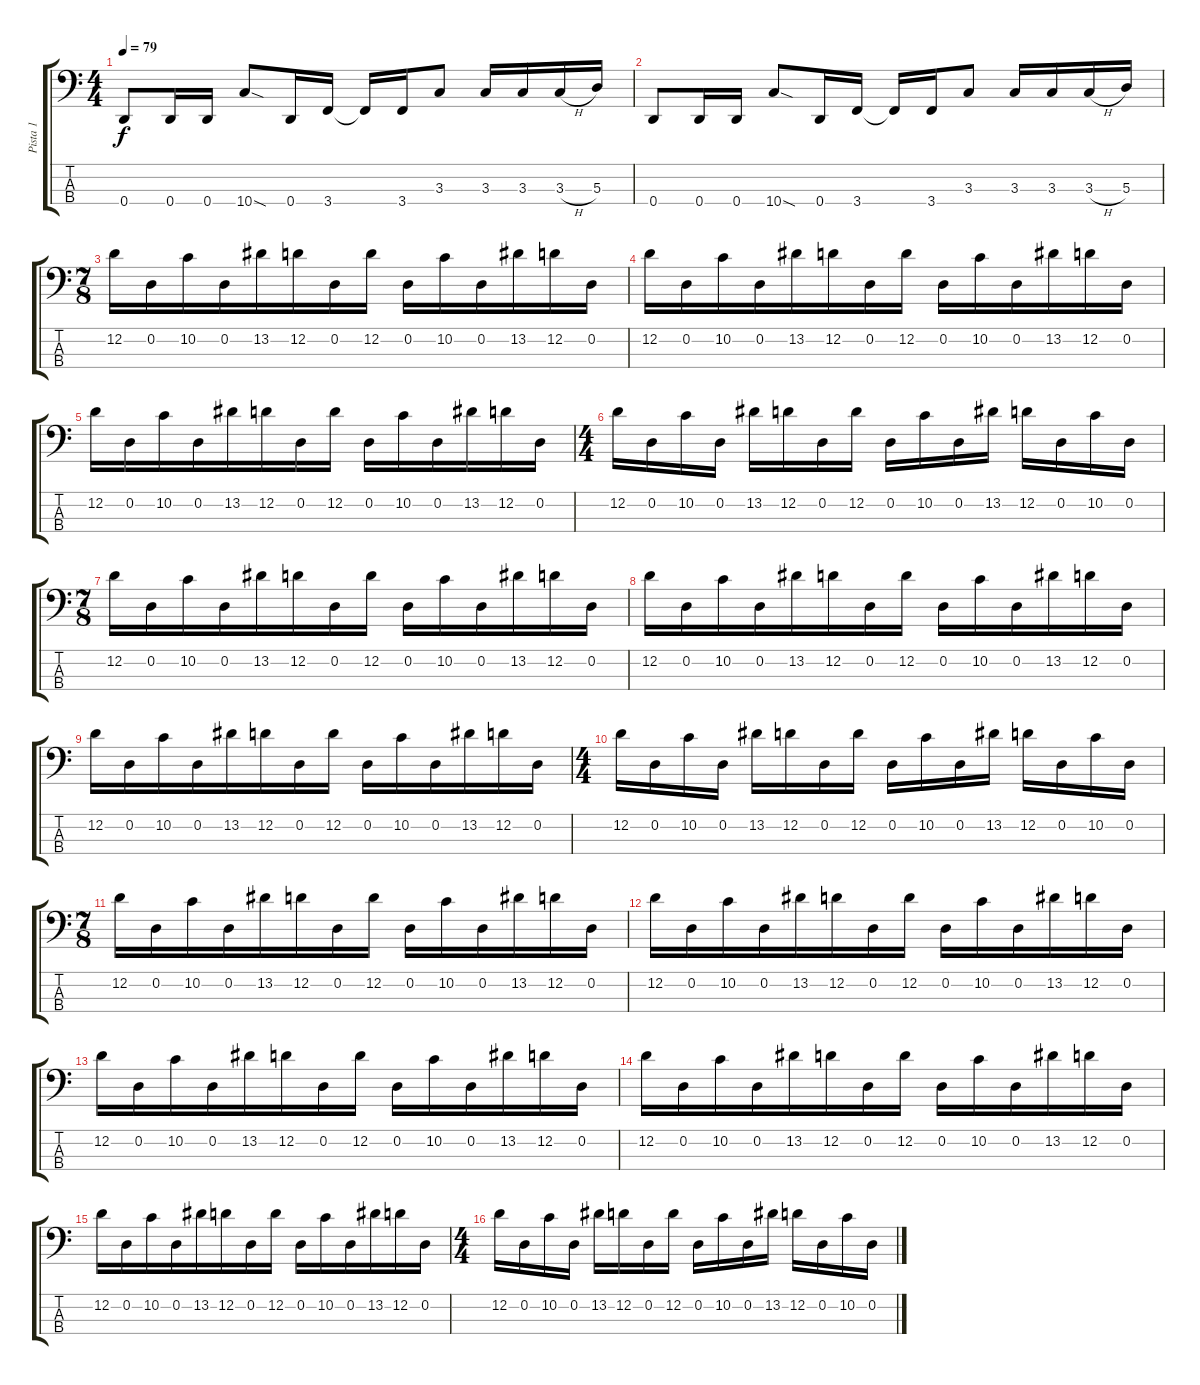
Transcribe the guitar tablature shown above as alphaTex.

\track ("Pista 1" "Pista 1") {instrument electricbasspick}
\staff {score tabs}
\tuning (G2 D2 A1 D1) {hide}
\ts (4 4)
\tempo 79
\clef f4
\ks c
0.4.8{dy f} 0.4.16 0.4.16 10.4{sod}.8 0.4.16 3.4.16 3.4{t}.16 3.4.16 3.3.8 3.3.16 3.3.16 3.3{h}.16 5.3.16 |
0.4.8 0.4.16 0.4.16 10.4{sod}.8 0.4.16 3.4.16 3.4{t}.16 3.4.16 3.3.8 3.3.16 3.3.16 3.3{h}.16 5.3.16 |
\ts (7 8)
12.2.16 0.2.16 10.2.16 0.2.16 13.2.16 12.2.16 0.2.16 12.2.16 0.2.16 10.2.16 0.2.16 13.2.16 12.2.16 0.2.16 |
12.2.16 0.2.16 10.2.16 0.2.16 13.2.16 12.2.16 0.2.16 12.2.16 0.2.16 10.2.16 0.2.16 13.2.16 12.2.16 0.2.16 |
12.2.16 0.2.16 10.2.16 0.2.16 13.2.16 12.2.16 0.2.16 12.2.16 0.2.16 10.2.16 0.2.16 13.2.16 12.2.16 0.2.16 |
\ts (4 4)
12.2.16 0.2.16 10.2.16 0.2.16 13.2.16 12.2.16 0.2.16 12.2.16 0.2.16 10.2.16 0.2.16 13.2.16 12.2.16 0.2.16 10.2.16 0.2.16 |
\ts (7 8)
12.2.16 0.2.16 10.2.16 0.2.16 13.2.16 12.2.16 0.2.16 12.2.16 0.2.16 10.2.16 0.2.16 13.2.16 12.2.16 0.2.16 |
12.2.16 0.2.16 10.2.16 0.2.16 13.2.16 12.2.16 0.2.16 12.2.16 0.2.16 10.2.16 0.2.16 13.2.16 12.2.16 0.2.16 |
12.2.16 0.2.16 10.2.16 0.2.16 13.2.16 12.2.16 0.2.16 12.2.16 0.2.16 10.2.16 0.2.16 13.2.16 12.2.16 0.2.16 |
\ts (4 4)
12.2.16 0.2.16 10.2.16 0.2.16 13.2.16 12.2.16 0.2.16 12.2.16 0.2.16 10.2.16 0.2.16 13.2.16 12.2.16 0.2.16 10.2.16 0.2.16 |
\ts (7 8)
12.2.16 0.2.16 10.2.16 0.2.16 13.2.16 12.2.16 0.2.16 12.2.16 0.2.16 10.2.16 0.2.16 13.2.16 12.2.16 0.2.16 |
12.2.16 0.2.16 10.2.16 0.2.16 13.2.16 12.2.16 0.2.16 12.2.16 0.2.16 10.2.16 0.2.16 13.2.16 12.2.16 0.2.16 |
12.2.16 0.2.16 10.2.16 0.2.16 13.2.16 12.2.16 0.2.16 12.2.16 0.2.16 10.2.16 0.2.16 13.2.16 12.2.16 0.2.16 |
12.2.16 0.2.16 10.2.16 0.2.16 13.2.16 12.2.16 0.2.16 12.2.16 0.2.16 10.2.16 0.2.16 13.2.16 12.2.16 0.2.16 |
12.2.16 0.2.16 10.2.16 0.2.16 13.2.16 12.2.16 0.2.16 12.2.16 0.2.16 10.2.16 0.2.16 13.2.16 12.2.16 0.2.16 |
\ts (4 4)
12.2.16 0.2.16 10.2.16 0.2.16 13.2.16 12.2.16 0.2.16 12.2.16 0.2.16 10.2.16 0.2.16 13.2.16 12.2.16 0.2.16 10.2.16 0.2.16
